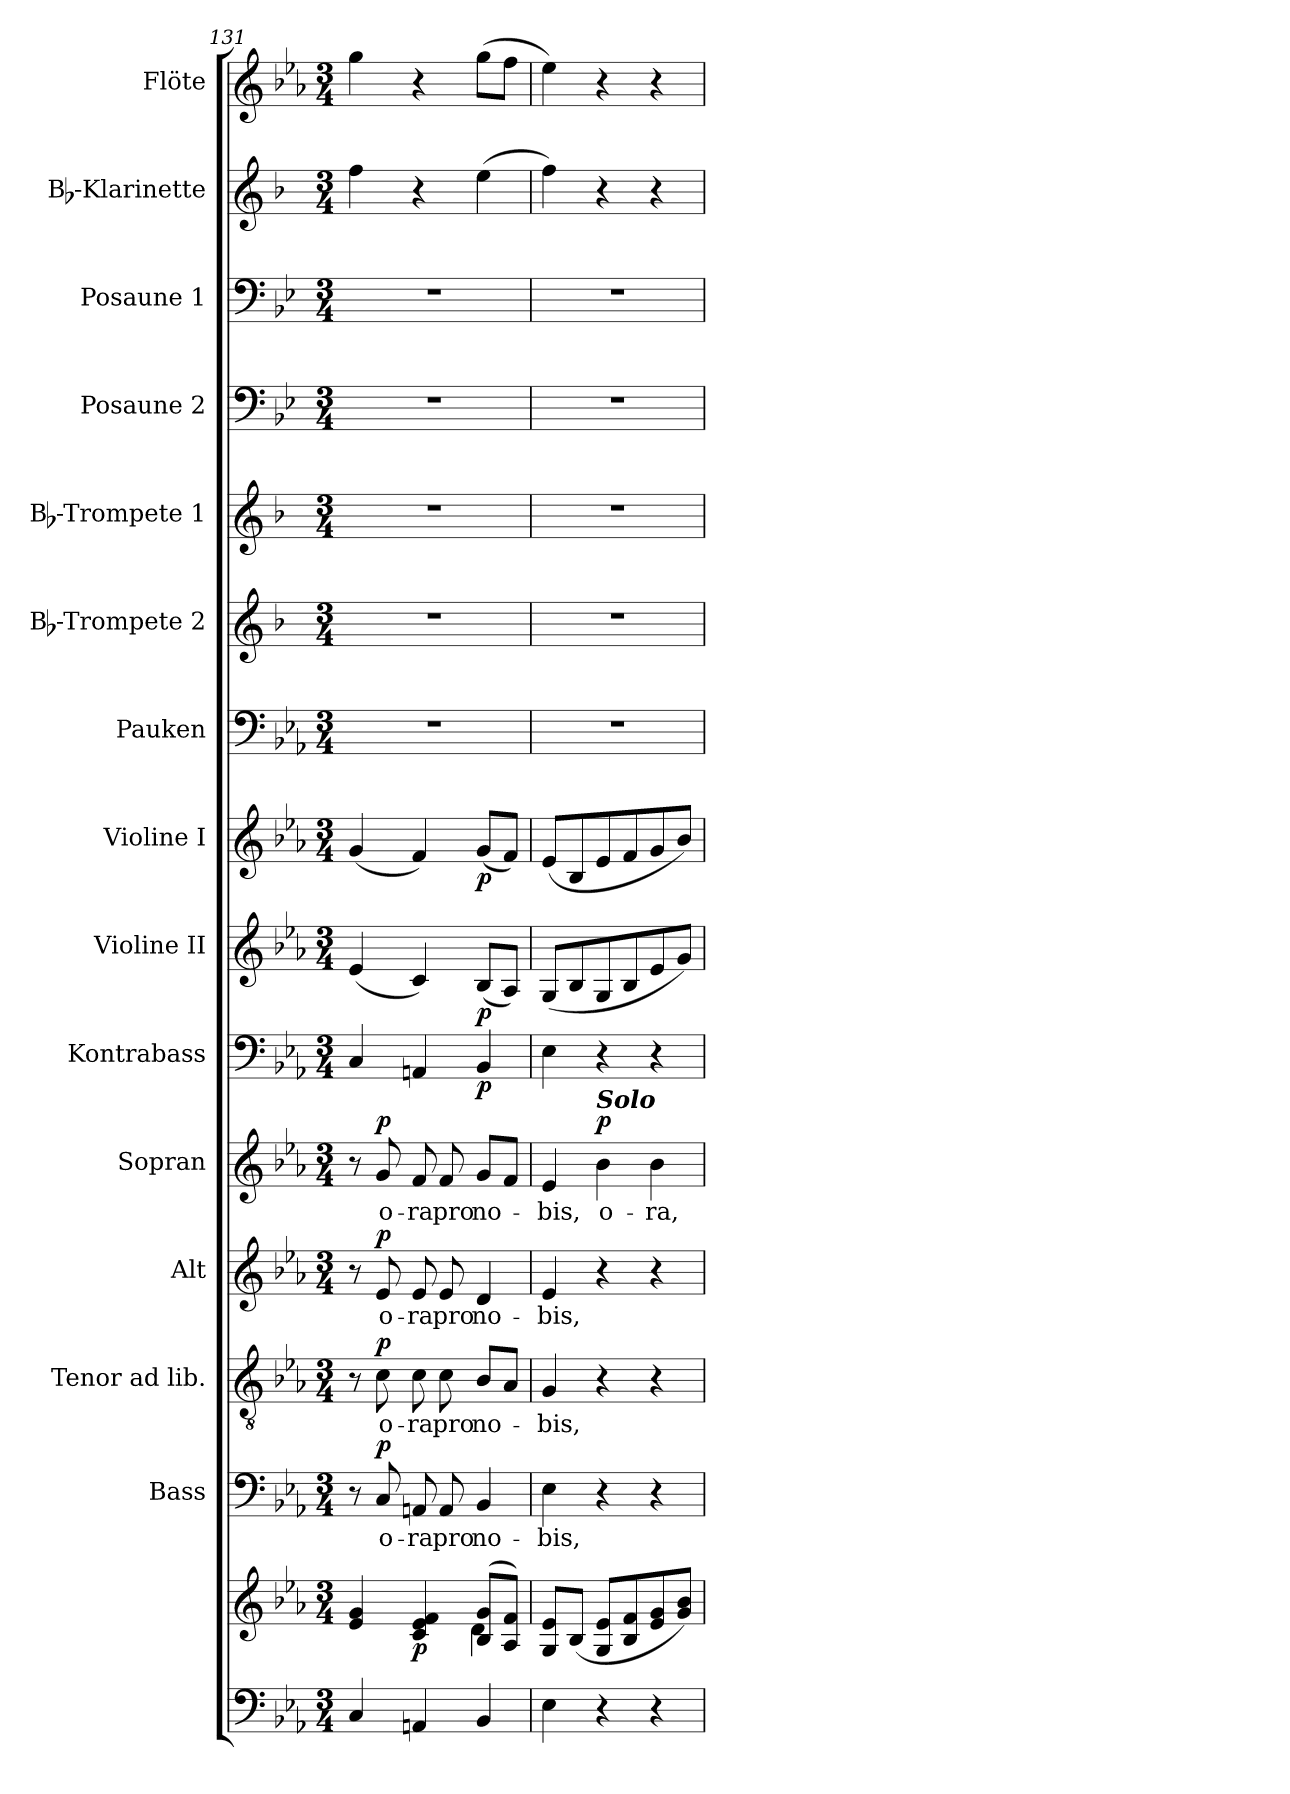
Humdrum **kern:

**kern	**kern	**dynam	**kern	**text	**dynam	**kern	**text	**dynam	**kern	**text	**dynam	**kern	**text	**dynam	**kern	**dynam	**kern	**dynam	**kern	**dynam	**kern	**kern	**kern	**kern	**kern	**kern	**kern
*part15	*part15	*part15	*part14	*part14	*part14	*part13	*part13	*part13	*part12	*part12	*part12	*part11	*part11	*part11	*part10	*part10	*part9	*part9	*part8	*part8	*part7	*part6	*part5	*part4	*part3	*part2	*part1
*staff16	*staff15	*staff15/16	*staff14	*staff14	*staff14	*staff13	*staff13	*staff13	*staff12	*staff12	*staff12	*staff11	*staff11	*staff11	*staff10	*staff10	*staff9	*staff9	*staff8	*staff8	*staff7	*staff6	*staff5	*staff4	*staff3	*staff2	*staff1
*	*	*	*I"Bass	*	*	*I"Tenor ad lib.	*	*	*I"Alt	*	*	*I"Sopran	*	*	*I"Kontrabass	*	*I"Violine II	*	*I"Violine I	*	*I"Pauken	*I"Bb-Trompete 2	*I"Bb-Trompete 1	*I"Posaune 2	*I"Posaune 1	*I"Bb-Klarinette	*I"Flöte
*	*	*	*I'B.	*	*	*I'T.	*	*	*I'A.	*	*	*I'S.	*	*	*I'Kb.	*	*I'Vl. II	*	*I'Vl. I	*	*I'Pk.	*I'Bb Trp. 2	*I'Bb Trp. 1	*I'Pos. 2	*I'Pos. 1	*I'Bb Kl.	*I'Fl.
*clefF4	*clefG2	*	*clefF4	*	*	*clefGv2	*	*	*clefG2	*	*	*clefG2	*	*	*clefF4	*	*clefG2	*	*clefG2	*	*clefF4	*clefG2	*clefG2	*clefF4	*clefF4	*clefG2	*clefG2
*	*	*	*	*	*	*	*	*	*	*	*	*	*	*	*ITrd7c12	*	*	*	*	*	*	*ITrd1c2	*ITrd1c2	*ITrd4c7	*ITrd4c7	*ITrd1c2	*
*k[b-e-a-]	*k[b-e-a-]	*	*k[b-e-a-]	*	*	*k[b-e-a-]	*	*	*k[b-e-a-]	*	*	*k[b-e-a-]	*	*	*k[b-e-a-]	*	*k[b-e-a-]	*	*k[b-e-a-]	*	*k[b-e-a-]	*k[b-e-a-]	*k[b-e-a-]	*k[b-e-a-]	*k[b-e-a-]	*k[b-e-a-]	*k[b-e-a-]
*E-:	*E-:	*	*E-:	*	*	*E-:	*	*	*E-:	*	*	*E-:	*	*	*E-:	*	*E-:	*	*E-:	*	*E-:	*E-:	*E-:	*E-:	*E-:	*E-:	*E-:
*M3/4	*M3/4	*	*M3/4	*	*	*M3/4	*	*	*M3/4	*	*	*M3/4	*	*	*M3/4	*	*M3/4	*	*M3/4	*	*M3/4	*M3/4	*M3/4	*M3/4	*M3/4	*M3/4	*M3/4
=131	=131	=131	=131	=131	=131	=131	=131	=131	=131	=131	=131	=131	=131	=131	=131	=131	=131	=131	=131	=131	=131	=131	=131	=131	=131	=131	=131
*	*^	*	*	*	*	*	*	*	*	*	*	*	*	*	*	*	*	*	*	*	*	*	*	*	*	*	*
4C/	4e-/ 4g/	2ryy	.	8r	.	.	8r	.	.	8r	.	.	8r	.	.	4CC/	.	(<4e-/	.	(<4g/	.	2.r	2.r	2.r	2.r	2.r	4ee-\	4gg\
!	!	!	!	!	!LO:LY:b	!LO:DY:a	!	!LO:LY:b	!LO:DY:a	!	!LO:LY:b	!LO:DY:a	!	!LO:LY:b	!LO:DY:a	!	!	!	!	!	!	!	!	!	!	!	!	!
.	.	.	.	8C/	o-	p	8c\	o-	p	8e-/	o-	p	8g/	o-	p	.	.	.	.	.	.	.	.	.	.	.	.	.
!	!	!	!LO:DY:b	!	!LO:LY:b	!	!	!LO:LY:b	!	!	!LO:LY:b	!	!	!LO:LY:b	!	!	!	!	!	!	!	!	!	!	!	!	!	!
4AAn/	4c/ 4e-/ 4f/	.	p	8AAn/	-ra	.	8c\	-ra	.	8e-/	-ra	.	8f/	-ra	.	4AAAn/	.	4c/)	.	4f/)	.	.	.	.	.	.	4r	4r
!	!	!	!	!	!LO:LY:b	!	!	!LO:LY:b	!	!	!LO:LY:b	!	!	!LO:LY:b	!	!	!	!	!	!	!	!	!	!	!	!	!	!
.	.	.	.	8AA/	pro	.	8c\	pro	.	8e-/	pro	.	8f/	pro	.	.	.	.	.	.	.	.	.	.	.	.	.	.
!	!	!	!	!	!LO:LY:b	!	!	!LO:LY:b	!	!	!LO:LY:b	!	!	!LO:LY:b	!	!	!LO:DY:b	!	!LO:DY:b	!	!LO:DY:b	!	!	!	!	!	!	!
4BB-/	(<8B-/ 8g/L	4d\	.	4BB-/	no-	.	8B-/L	no-	.	4d/	no-	.	8g/L	no-	.	4BBB-/	p	(<8B-/L	p	(<8g/L	p	.	.	.	.	.	(>4dd\	(>8gg\L
.	8A-/ 8f/J)	.	.	.	.	.	8A-/J	.	.	.	.	.	8f/J	.	.	.	.	8A-/J)	.	8f/J)	.	.	.	.	.	.	.	8ff\J
*	*v	*v	*	*	*	*	*	*	*	*	*	*	*	*	*	*	*	*	*	*	*	*	*	*	*	*	*	*
=132	=132	=132	=132	=132	=132	=132	=132	=132	=132	=132	=132	=132	=132	=132	=132	=132	=132	=132	=132	=132	=132	=132	=132	=132	=132	=132	=132
!	!	!	!	!LO:LY:b	!	!	!LO:LY:b	!	!	!LO:LY:b	!	!	!LO:LY:b	!	!	!	!	!	!	!	!	!	!	!	!	!	!
4E-\	8G/ 8e-/L	.	4E-\	-bis,	.	4G/	-bis,	.	4e-/	-bis,	.	4e-/	-bis,	.	4EE-\	.	(<8G/L	.	(<8e-/L	.	2.r	2.r	2.r	2.r	2.r	4ee-\)	4ee-\)
.	(<8B-/J	.	.	.	.	.	.	.	.	.	.	.	.	.	.	.	8B-/	.	8B-/	.	.	.	.	.	.	.	.
!	!	!	!	!	!	!	!	!	!	!	!	!LO:TX:a:Bi:t=Solo	!	!	!	!	!	!	!	!	!	!	!	!	!	!	!
!	!	!	!	!	!	!	!	!	!	!	!	!	!LO:LY:b	!LO:DY:a	!	!	!	!	!	!	!	!	!	!	!	!	!
4r	8G/ 8e-/L	.	4r	.	.	4r	.	.	4r	.	.	4b-\	o-	p	4r	.	8G/	.	8e-/	.	.	.	.	.	.	4r	4r
.	8B-/ 8f/	.	.	.	.	.	.	.	.	.	.	.	.	.	.	.	8B-/	.	8f/	.	.	.	.	.	.	.	.
!	!	!	!	!	!	!	!	!	!	!	!	!	!LO:LY:b	!	!	!	!	!	!	!	!	!	!	!	!	!	!
4r	8e-/ 8g/	.	4r	.	.	4r	.	.	4r	.	.	4b-\	-ra,	.	4r	.	8e-/	.	8g/	.	.	.	.	.	.	4r	4r
.	8g/ 8b-/J)	.	.	.	.	.	.	.	.	.	.	.	.	.	.	.	8g/J)	.	8b-/J)	.	.	.	.	.	.	.	.
=	=	=	=	=	=	=	=	=	=	=	=	=	=	=	=	=	=	=	=	=	=	=	=	=	=	=	=
*-	*-	*-	*-	*-	*-	*-	*-	*-	*-	*-	*-	*-	*-	*-	*-	*-	*-	*-	*-	*-	*-	*-	*-	*-	*-	*-	*-
